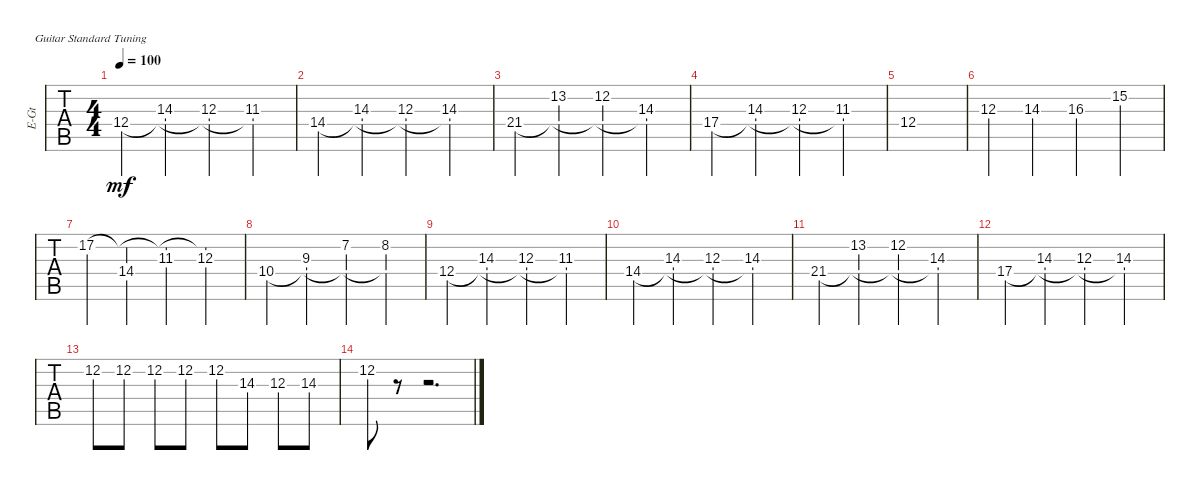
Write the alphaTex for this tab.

\defaultSystemsLayout 4
\bracketExtendMode groupsimilarinstruments
\otherSystemsTrackNameOrientation horizontal
\track ("Vocals" "E-Gt") {mute instrument electricguitarclean}
\staff {tabs}
\tuning (E4 B3 G3 D3 A2 E2)
\ts (4 4)
\tempo 100
\clef g2
\ks c
12.4.4{dy mf} (14.3 12.4{t}).4 (12.3 12.4{t}).4 (11.3{acc #} 12.4{t}).4 |
14.4.4 (14.3 14.4{t}).4 (12.3 14.4{t}).4 (14.3 14.4{t}).4 |
21.4.4 (13.2 21.4{t}).4 (12.2 21.4{t}).4 (14.3 21.4{t}).4 |
17.4.4 (14.3 17.4{t}).4 (12.3 17.4{t}).4 (11.3{acc #} 17.4{t}).4 |
12.4.1 |
12.3.4 14.3.4 16.3.4 15.2.4 |
17.2.4 (14.4 17.2{t}).4 (11.3{acc #} 17.2{t}).4 (12.3 17.2{t}).4 |
10.4.4 (9.3 10.4{t}).4 (7.2{acc #} 10.4{t}).4 (8.2 10.4{t}).4 |
12.4.4 (14.3 12.4{t}).4 (12.3 12.4{t}).4 (11.3{acc #} 12.4{t}).4 |
14.4.4 (14.3 14.4{t}).4 (12.3 14.4{t}).4 (14.3 14.4{t}).4 |
21.4.4 (13.2 21.4{t}).4 (12.2 21.4{t}).4 (14.3 21.4{t}).4 |
17.4.4 (14.3 17.4{t}).4 (12.3 17.4{t}).4 (14.3 17.4{t}).4 |
12.2.8 12.2.8 12.2.8 12.2.8 12.2.8 14.3.8 12.3.8 14.3.8 |
12.2.8 r.8 r.2{d}
